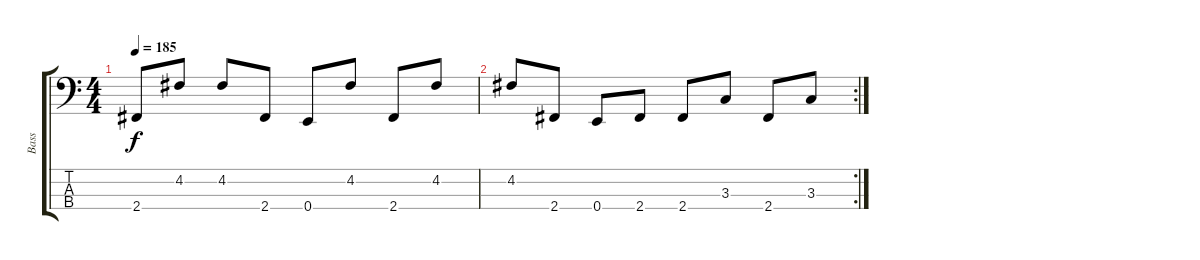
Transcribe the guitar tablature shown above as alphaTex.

\track ("Bass" "Bass") {instrument electricbasspick}
\staff {score tabs}
\tuning (G2 D2 A1 E1) {hide}
\ts (4 4)
\tempo 185
\clef f4
\ks c
2.4.8{dy f} 4.2.8 4.2.8 2.4.8 0.4.8 4.2.8 2.4.8 4.2.8 |
\rc 2
4.2.8 2.4.8 0.4.8 2.4.8 2.4.8 3.3.8 2.4.8 3.3.8
